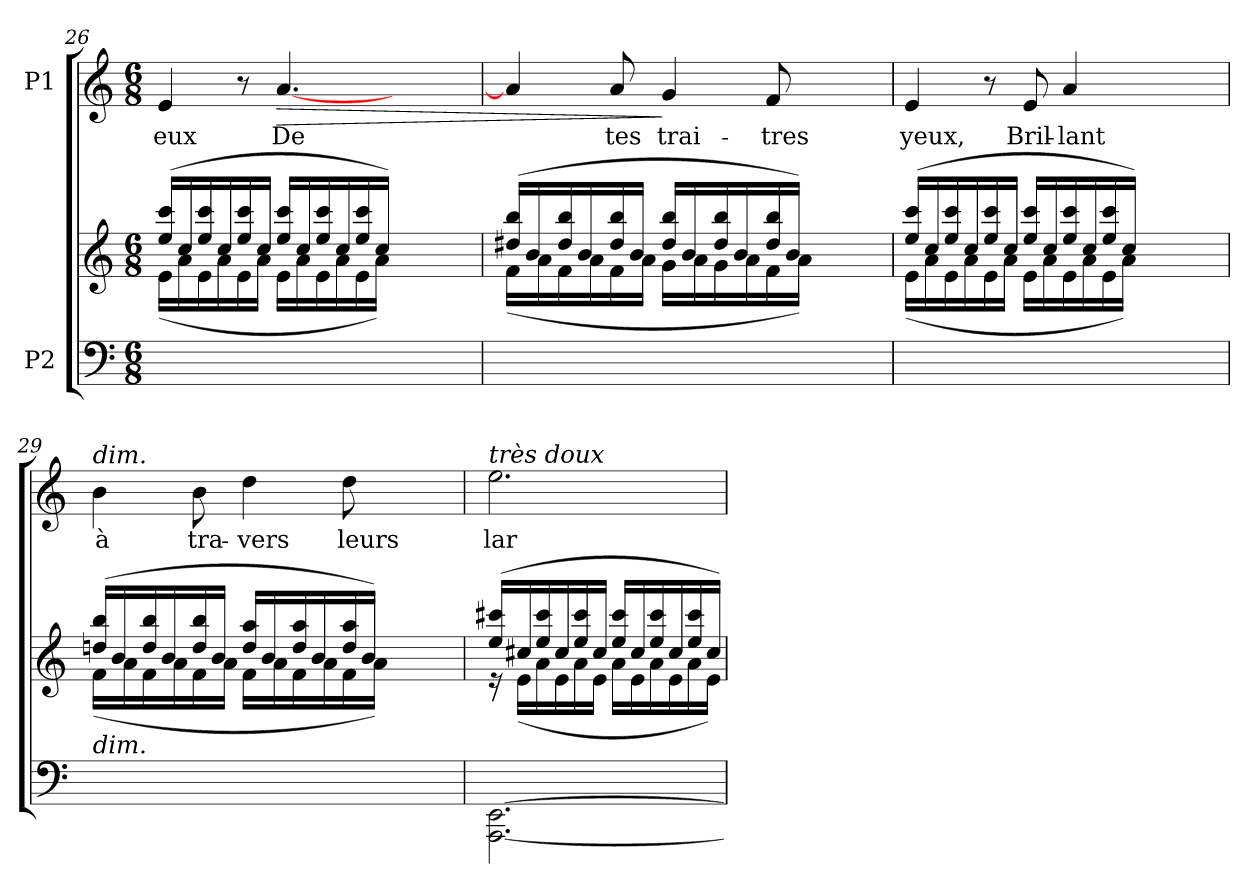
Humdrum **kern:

**kern	**kern	**kern	**text	**dynam
*part2	*part2	*part1	*part1	*part1
*staff3	*staff2	*staff1	*staff1	*staff1
*I"P2	*	*I"P1	*	*
*clefF4	*clefG2	*clefG2	*	*
*k[]	*k[]	*k[]	*	*
*C:	*C:	*C:	*	*
*M6/8	*M6/8	*M6/8	*	*
=26	=26	=26	=26	=26
!LO:N:vis=1	!	!	!	!
*	*^	*	*	*
!	!	!	!	!LO:LY:b:color=#000000	!
2.ryy	(16eei/ 16ccciLL	(16ei\LL	4ei/	-eux	.
.	16cci/	16ai\	.	.	.
.	16eei/ 16ccci	16ei\	.	.	.
.	16cci/	16ai\	.	.	.
.	16eei/ 16ccci	16ei\	8r	.	.
.	16cci/JJ	16ai\JJ	.	.	.
!	!	!	!	!LO:LY:b:color=#000000	!LO:HP:b
.	16eei/ 16ccciLL	16ei\LL	[4.ai/	De	>
.	16cci/	16ai\	.	.	.
.	16eei/ 16ccci	16ei\	.	.	.
.	16cci/	16ai\	.	.	.
.	16eei/ 16ccci	16ei\	.	.	.
.	16cci/JJ)	16ai\JJ)	.	.	.
!LO:N:vis=1	!	!	!	!	!
2.ryy	2.ryy	2.ryy	2.ryy	.	.
=27	=27	=27	=27	=27	=27
!LO:N:vis=1	!	!	!	!	!
2.ryy	(16dd#Xi/ 16bbiLL	(16fi\LL	4ai/]	.	.
.	16bi/	16ai\	.	.	.
.	16dd#i/ 16bbi	16fi\	.	.	.
.	16bi/	16ai\	.	.	.
!	!	!	!	!LO:LY:b:color=#000000	!
.	16dd#i/ 16bbi	16fi\	8ai/	tes	.
.	16bi/JJ	16ai\JJ	.	.	.
!	!	!	!	!LO:LY:b:color=#000000	!
.	16dd#i/ 16bbiLL	16gi\LL	4gi/	trai-	]
.	16bi/	16ai\	.	.	.
.	16dd#i/ 16bbi	16gi\	.	.	.
.	16bi/	16ai\	.	.	.
!	!	!	!	!LO:LY:b:color=#000000	!
.	16dd#i/ 16bbi	16fi\	8fi/	-tres	.
.	16bi/JJ)	16ai\JJ)	.	.	.
!LO:N:vis=1	!	!	!	!	!
2.ryy	2.ryy	2.ryy	2.ryy	.	.
=28	=28	=28	=28	=28	=28
!LO:N:vis=1	!	!	!	!	!
!	!	!	!	!LO:LY:b:color=#000000	!
2.ryy	(16eei/ 16ccciLL	(16ei\LL	4ei/	yeux,	.
.	16cci/	16ai\	.	.	.
.	16eei/ 16ccci	16ei\	.	.	.
.	16cci/	16ai\	.	.	.
.	16eei/ 16ccci	16ei\	8r	.	.
.	16cci/JJ	16ai\JJ	.	.	.
!	!	!	!	!LO:LY:b:color=#000000	!
.	16eei/ 16ccciLL	16ei\LL	8ei/	Bril-	.
.	16cci/	16ai\	.	.	.
!	!	!	!	!LO:LY:b:color=#000000	!
.	16eei/ 16ccci	16ei\	4ai/	-lant	.
.	16cci/	16ai\	.	.	.
.	16eei/ 16ccci	16ei\	.	.	.
.	16cci/JJ)	16ai\JJ)	.	.	.
!LO:N:vis=1	!	!	!	!	!
2.ryy	2.ryy	2.ryy	2.ryy	.	.
!!LO:LB:g=z
=29	=29	=29	=29	=29	=29
!LO:N:vis=1	!	!	!	!	!
!	!	!	!LO:TX:a:i:t=dim.	!	!
!LO:TX:a:i:t=dim.	!	!	!	!	!
!	!	!	!	!LO:LY:b:color=#000000	!
2.ryy	(16ddni/ 16bbiLL	(16fi\LL	4bi\	à	.
.	16bi/	16ai\	.	.	.
.	16ddi/ 16bbi	16fi\	.	.	.
.	16bi/	16ai\	.	.	.
!	!	!	!	!LO:LY:b:color=#000000	!
.	16ddi/ 16bbi	16fi\	8bi\	tra-	.
.	16bi/JJ	16ai\JJ	.	.	.
!	!	!	!	!LO:LY:b:color=#000000	!
.	16ddi/ 16aaiLL	16fi\LL	4ddi\	-vers	.
.	16bi/	16ai\	.	.	.
.	16ddi/ 16aai	16fi\	.	.	.
.	16bi/	16ai\	.	.	.
!	!	!	!	!LO:LY:b:color=#000000	!
.	16ddi/ 16aai	16fi\	8ddi\	leurs	.
.	16bi/JJ)	16ai\JJ)	.	.	.
!LO:N:vis=1	!	!	!	!	!
2.ryy	2.ryy	2.ryy	2.ryy	.	.
=30	=30	=30	=30	=30	=30
!	!	!	!LO:TX:a:i:t=très doux	!	!
!	!	!	!	!LO:LY:b:color=#000000	!
[2.AAAi\ [2.EEi	(16eei/ 16ccc#XiLL	16r	2.eei\	lar-	.
.	16cc#Xi/	(16ei\LL	.	.	.
.	16eei/ 16ccc#i	16ai\	.	.	.
.	16cc#i/	16ei\	.	.	.
.	16eei/ 16ccc#i	16ai\	.	.	.
.	16cc#i/JJ	16ei\JJ	.	.	.
.	16eei/ 16ccc#iLL	16ai\LL	.	.	.
.	16cc#i/	16ei\	.	.	.
.	16eei/ 16ccc#i	16ai\	.	.	.
.	16cc#i/	16ei\	.	.	.
.	16eei/ 16ccc#i	16ai\	.	.	.
.	16cc#i/JJ)	16ei\JJ)	.	.	.
*	*v	*v	*	*	*
=	=	=	=	=
*-	*-	*-	*-	*-
